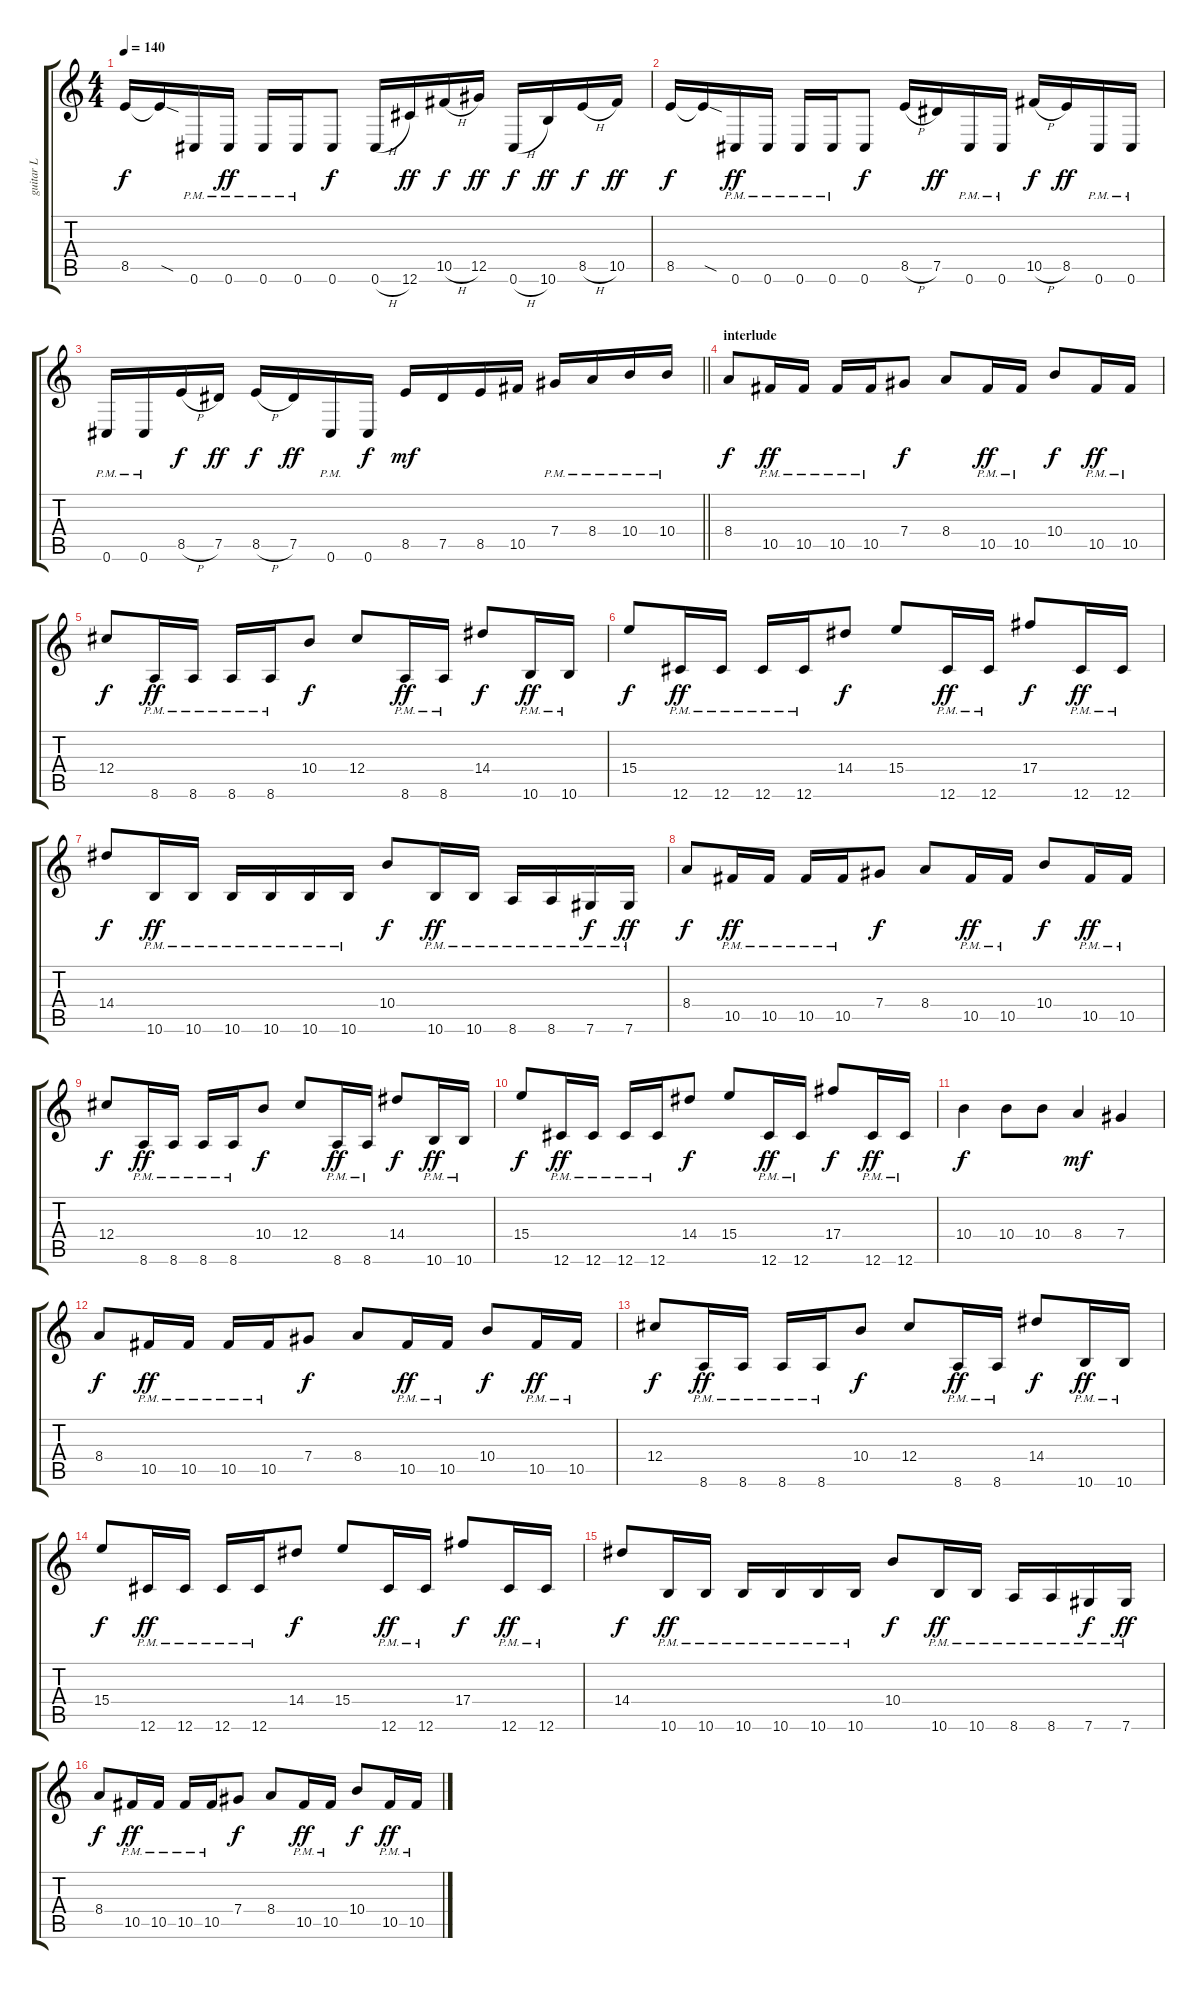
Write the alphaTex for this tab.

\track ("guitar L" "guitar L") {instrument overdrivenguitar}
\staff {score tabs}
\tuning (Eb4 Bb3 Gb3 Db3 Ab2 Db2) {hide}
\ts (4 4)
\tempo 140
\clef g2
\ks c
8.5.16{dy f} 8.5{sod t}.16 0.6{pm}.16 0.6{pm}.16{dy ff} 0.6{pm}.16 0.6{pm}.16 0.6.8{dy f} 0.6{h}.16 12.6.16{dy ff} 10.5{h}.16{dy f} 12.5.16{dy ff} 0.6{h}.16{dy f} 10.6.16{dy ff} 8.5{h}.16{dy f} 10.5.16{dy ff} |
8.5.16{dy f} 8.5{sod t}.16 0.6{pm}.16{dy ff} 0.6{pm}.16 0.6{pm}.16 0.6{pm}.16 0.6.8{dy f} 8.5{h}.16 7.5.16{dy ff} 0.6{pm}.16 0.6{pm}.16 10.5{h}.16{dy f} 8.5.16{dy ff} 0.6{pm}.16 0.6{pm}.16 |
\barLineRight lightlight
0.6{pm}.16 0.6{pm}.16 8.5{h}.16{dy f} 7.5.16{dy ff} 8.5{h}.16{dy f} 7.5.16{dy ff} 0.6{pm}.16 0.6.16{dy f} 8.5.16{dy mf} 7.5.16 8.5.16 10.5.16 7.4{pm}.16 8.4{pm}.16 10.4{pm}.16 10.4{pm}.16 |
\section ("" "interlude")
8.4.8{dy f} 10.5{pm}.16{dy ff} 10.5{pm}.16 10.5{pm}.16 10.5{pm}.16 7.4.8{dy f} 8.4.8 10.5{pm}.16{dy ff} 10.5{pm}.16 10.4.8{dy f} 10.5{pm}.16{dy ff} 10.5{pm}.16 |
12.4.8{dy f} 8.6{pm}.16{dy ff} 8.6{pm}.16 8.6{pm}.16 8.6{pm}.16 10.4.8{dy f} 12.4.8 8.6{pm}.16{dy ff} 8.6{pm}.16 14.4.8{dy f} 10.6{pm}.16{dy ff} 10.6{pm}.16 |
15.4.8{dy f} 12.6{pm}.16{dy ff} 12.6{pm}.16 12.6{pm}.16 12.6{pm}.16 14.4.8{dy f} 15.4.8 12.6{pm}.16{dy ff} 12.6{pm}.16 17.4.8{dy f} 12.6{pm}.16{dy ff} 12.6{pm}.16 |
14.4.8{dy f} 10.6{pm}.16{dy ff} 10.6{pm}.16 10.6{pm}.16 10.6{pm}.16 10.6{pm}.16 10.6{pm}.16 10.4.8{dy f} 10.6{pm}.16{dy ff} 10.6{pm}.16 8.6{pm}.16 8.6{pm}.16 7.6{pm}.16{dy f} 7.6{pm}.16{dy ff} |
8.4.8{dy f} 10.5{pm}.16{dy ff} 10.5{pm}.16 10.5{pm}.16 10.5{pm}.16 7.4.8{dy f} 8.4.8 10.5{pm}.16{dy ff} 10.5{pm}.16 10.4.8{dy f} 10.5{pm}.16{dy ff} 10.5{pm}.16 |
12.4.8{dy f} 8.6{pm}.16{dy ff} 8.6{pm}.16 8.6{pm}.16 8.6{pm}.16 10.4.8{dy f} 12.4.8 8.6{pm}.16{dy ff} 8.6{pm}.16 14.4.8{dy f} 10.6{pm}.16{dy ff} 10.6{pm}.16 |
15.4.8{dy f} 12.6{pm}.16{dy ff} 12.6{pm}.16 12.6{pm}.16 12.6{pm}.16 14.4.8{dy f} 15.4.8 12.6{pm}.16{dy ff} 12.6{pm}.16 17.4.8{dy f} 12.6{pm}.16{dy ff} 12.6{pm}.16 |
10.4.4{dy f} 10.4.8 10.4.8 8.4.4{dy mf} 7.4.4 |
8.4.8{dy f} 10.5{pm}.16{dy ff} 10.5{pm}.16 10.5{pm}.16 10.5{pm}.16 7.4.8{dy f} 8.4.8 10.5{pm}.16{dy ff} 10.5{pm}.16 10.4.8{dy f} 10.5{pm}.16{dy ff} 10.5{pm}.16 |
12.4.8{dy f} 8.6{pm}.16{dy ff} 8.6{pm}.16 8.6{pm}.16 8.6{pm}.16 10.4.8{dy f} 12.4.8 8.6{pm}.16{dy ff} 8.6{pm}.16 14.4.8{dy f} 10.6{pm}.16{dy ff} 10.6{pm}.16 |
15.4.8{dy f} 12.6{pm}.16{dy ff} 12.6{pm}.16 12.6{pm}.16 12.6{pm}.16 14.4.8{dy f} 15.4.8 12.6{pm}.16{dy ff} 12.6{pm}.16 17.4.8{dy f} 12.6{pm}.16{dy ff} 12.6{pm}.16 |
14.4.8{dy f} 10.6{pm}.16{dy ff} 10.6{pm}.16 10.6{pm}.16 10.6{pm}.16 10.6{pm}.16 10.6{pm}.16 10.4.8{dy f} 10.6{pm}.16{dy ff} 10.6{pm}.16 8.6{pm}.16 8.6{pm}.16 7.6{pm}.16{dy f} 7.6{pm}.16{dy ff} |
8.4.8{dy f} 10.5{pm}.16{dy ff} 10.5{pm}.16 10.5{pm}.16 10.5{pm}.16 7.4.8{dy f} 8.4.8 10.5{pm}.16{dy ff} 10.5{pm}.16 10.4.8{dy f} 10.5{pm}.16{dy ff} 10.5{pm}.16
